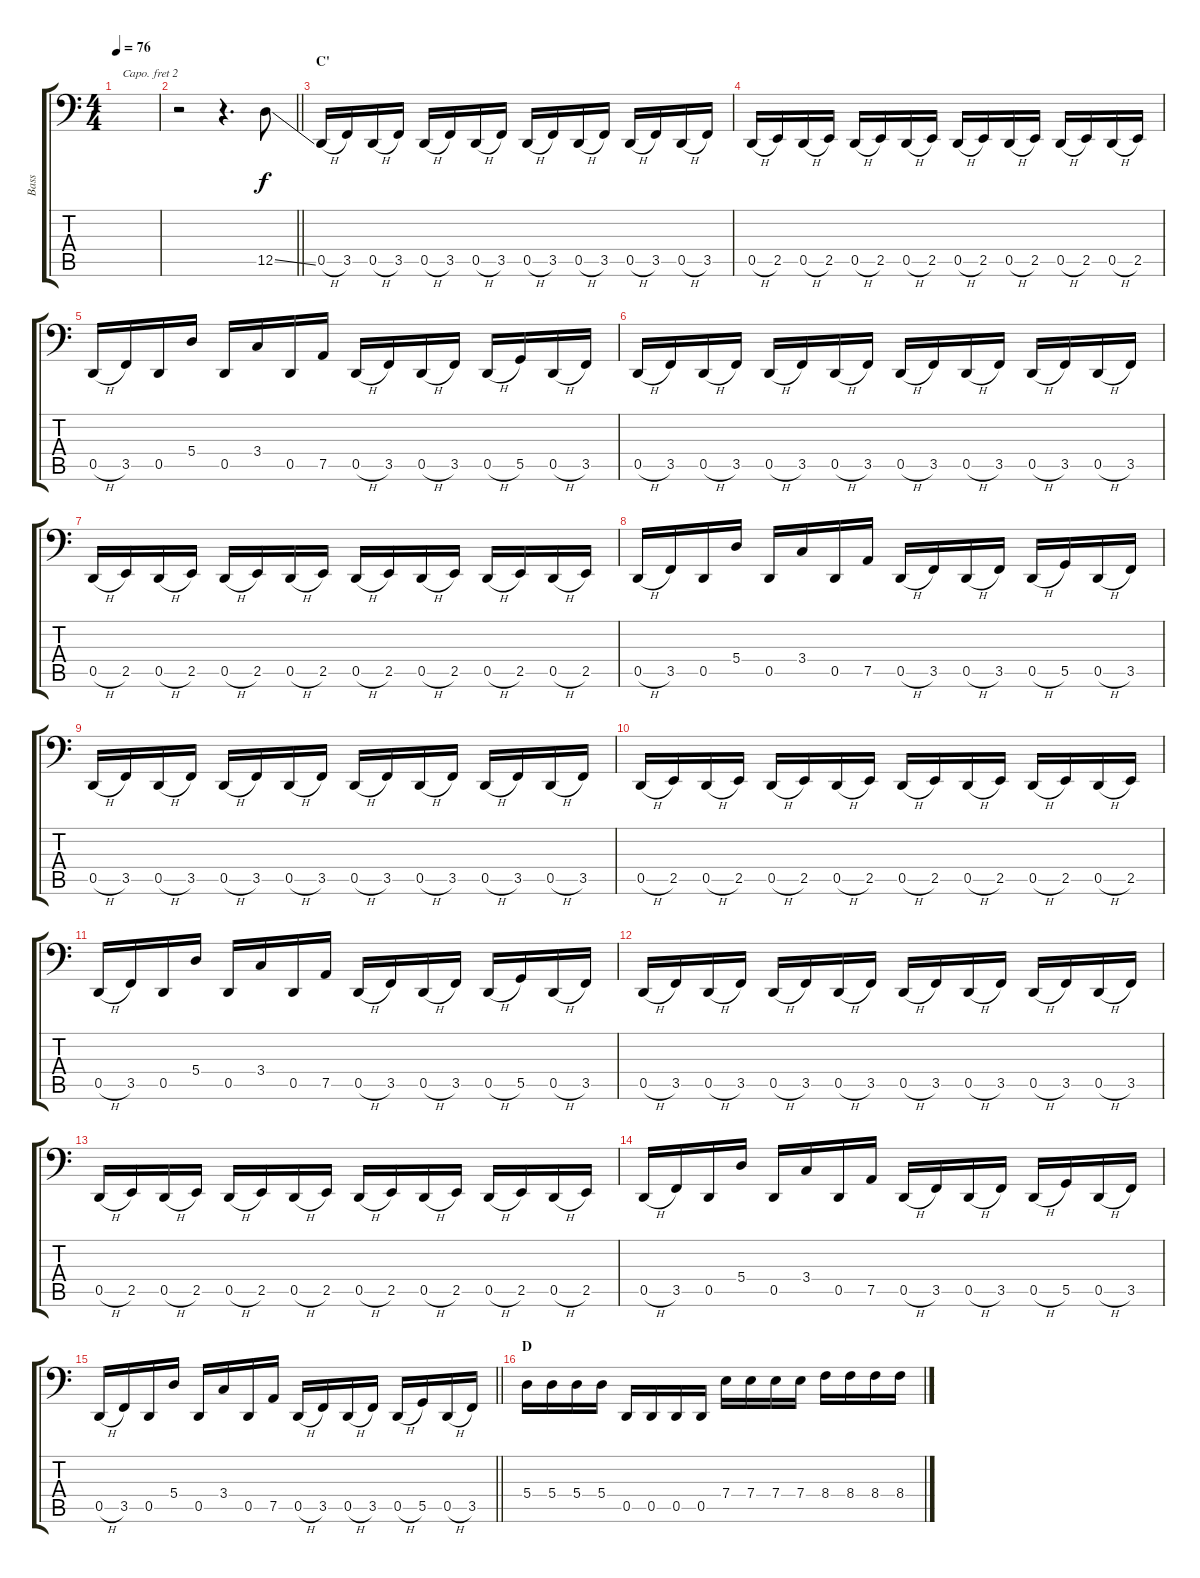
\track ("Bass" "Bass") {instrument electricbassfinger}
\staff {score tabs}
\capo 2
\tuning (Bb2 F2 C2 G1 C1 A0) {hide}
\ts (4 4)
\tempo 76
\clef f4
\ks c
|
\barLineRight lightlight
r.2 r.4{d} 12.5{ss}.8 |
\section ("" "C'")
0.5{h}.16 3.5.16 0.5{h}.16 3.5.16 0.5{h}.16 3.5.16 0.5{h}.16 3.5.16 0.5{h}.16 3.5.16 0.5{h}.16 3.5.16 0.5{h}.16 3.5.16 0.5{h}.16 3.5.16 |
0.5{h}.16 2.5.16 0.5{h}.16 2.5.16 0.5{h}.16 2.5.16 0.5{h}.16 2.5.16 0.5{h}.16 2.5.16 0.5{h}.16 2.5.16 0.5{h}.16 2.5.16 0.5{h}.16 2.5.16 |
0.5{h}.16 3.5.16 0.5.16 5.4.16 0.5.16 3.4.16 0.5.16 7.5.16 0.5{h}.16 3.5.16 0.5{h}.16 3.5.16 0.5{h}.16 5.5.16 0.5{h}.16 3.5.16 |
0.5{h}.16 3.5.16 0.5{h}.16 3.5.16 0.5{h}.16 3.5.16 0.5{h}.16 3.5.16 0.5{h}.16 3.5.16 0.5{h}.16 3.5.16 0.5{h}.16 3.5.16 0.5{h}.16 3.5.16 |
0.5{h}.16 2.5.16 0.5{h}.16 2.5.16 0.5{h}.16 2.5.16 0.5{h}.16 2.5.16 0.5{h}.16 2.5.16 0.5{h}.16 2.5.16 0.5{h}.16 2.5.16 0.5{h}.16 2.5.16 |
0.5{h}.16 3.5.16 0.5.16 5.4.16 0.5.16 3.4.16 0.5.16 7.5.16 0.5{h}.16 3.5.16 0.5{h}.16 3.5.16 0.5{h}.16 5.5.16 0.5{h}.16 3.5.16 |
0.5{h}.16 3.5.16 0.5{h}.16 3.5.16 0.5{h}.16 3.5.16 0.5{h}.16 3.5.16 0.5{h}.16 3.5.16 0.5{h}.16 3.5.16 0.5{h}.16 3.5.16 0.5{h}.16 3.5.16 |
0.5{h}.16 2.5.16 0.5{h}.16 2.5.16 0.5{h}.16 2.5.16 0.5{h}.16 2.5.16 0.5{h}.16 2.5.16 0.5{h}.16 2.5.16 0.5{h}.16 2.5.16 0.5{h}.16 2.5.16 |
0.5{h}.16 3.5.16 0.5.16 5.4.16 0.5.16 3.4.16 0.5.16 7.5.16 0.5{h}.16 3.5.16 0.5{h}.16 3.5.16 0.5{h}.16 5.5.16 0.5{h}.16 3.5.16 |
0.5{h}.16 3.5.16 0.5{h}.16 3.5.16 0.5{h}.16 3.5.16 0.5{h}.16 3.5.16 0.5{h}.16 3.5.16 0.5{h}.16 3.5.16 0.5{h}.16 3.5.16 0.5{h}.16 3.5.16 |
0.5{h}.16 2.5.16 0.5{h}.16 2.5.16 0.5{h}.16 2.5.16 0.5{h}.16 2.5.16 0.5{h}.16 2.5.16 0.5{h}.16 2.5.16 0.5{h}.16 2.5.16 0.5{h}.16 2.5.16 |
0.5{h}.16 3.5.16 0.5.16 5.4.16 0.5.16 3.4.16 0.5.16 7.5.16 0.5{h}.16 3.5.16 0.5{h}.16 3.5.16 0.5{h}.16 5.5.16 0.5{h}.16 3.5.16 |
\barLineRight lightlight
0.5{h}.16 3.5.16 0.5.16 5.4.16 0.5.16 3.4.16 0.5.16 7.5.16 0.5{h}.16 3.5.16 0.5{h}.16 3.5.16 0.5{h}.16 5.5.16 0.5{h}.16 3.5.16 |
\section ("" "D")
5.4.16 5.4.16 5.4.16 5.4.16 0.5.16 0.5.16 0.5.16 0.5.16 7.4.16 7.4.16 7.4.16 7.4.16 8.4.16 8.4.16 8.4.16 8.4.16
